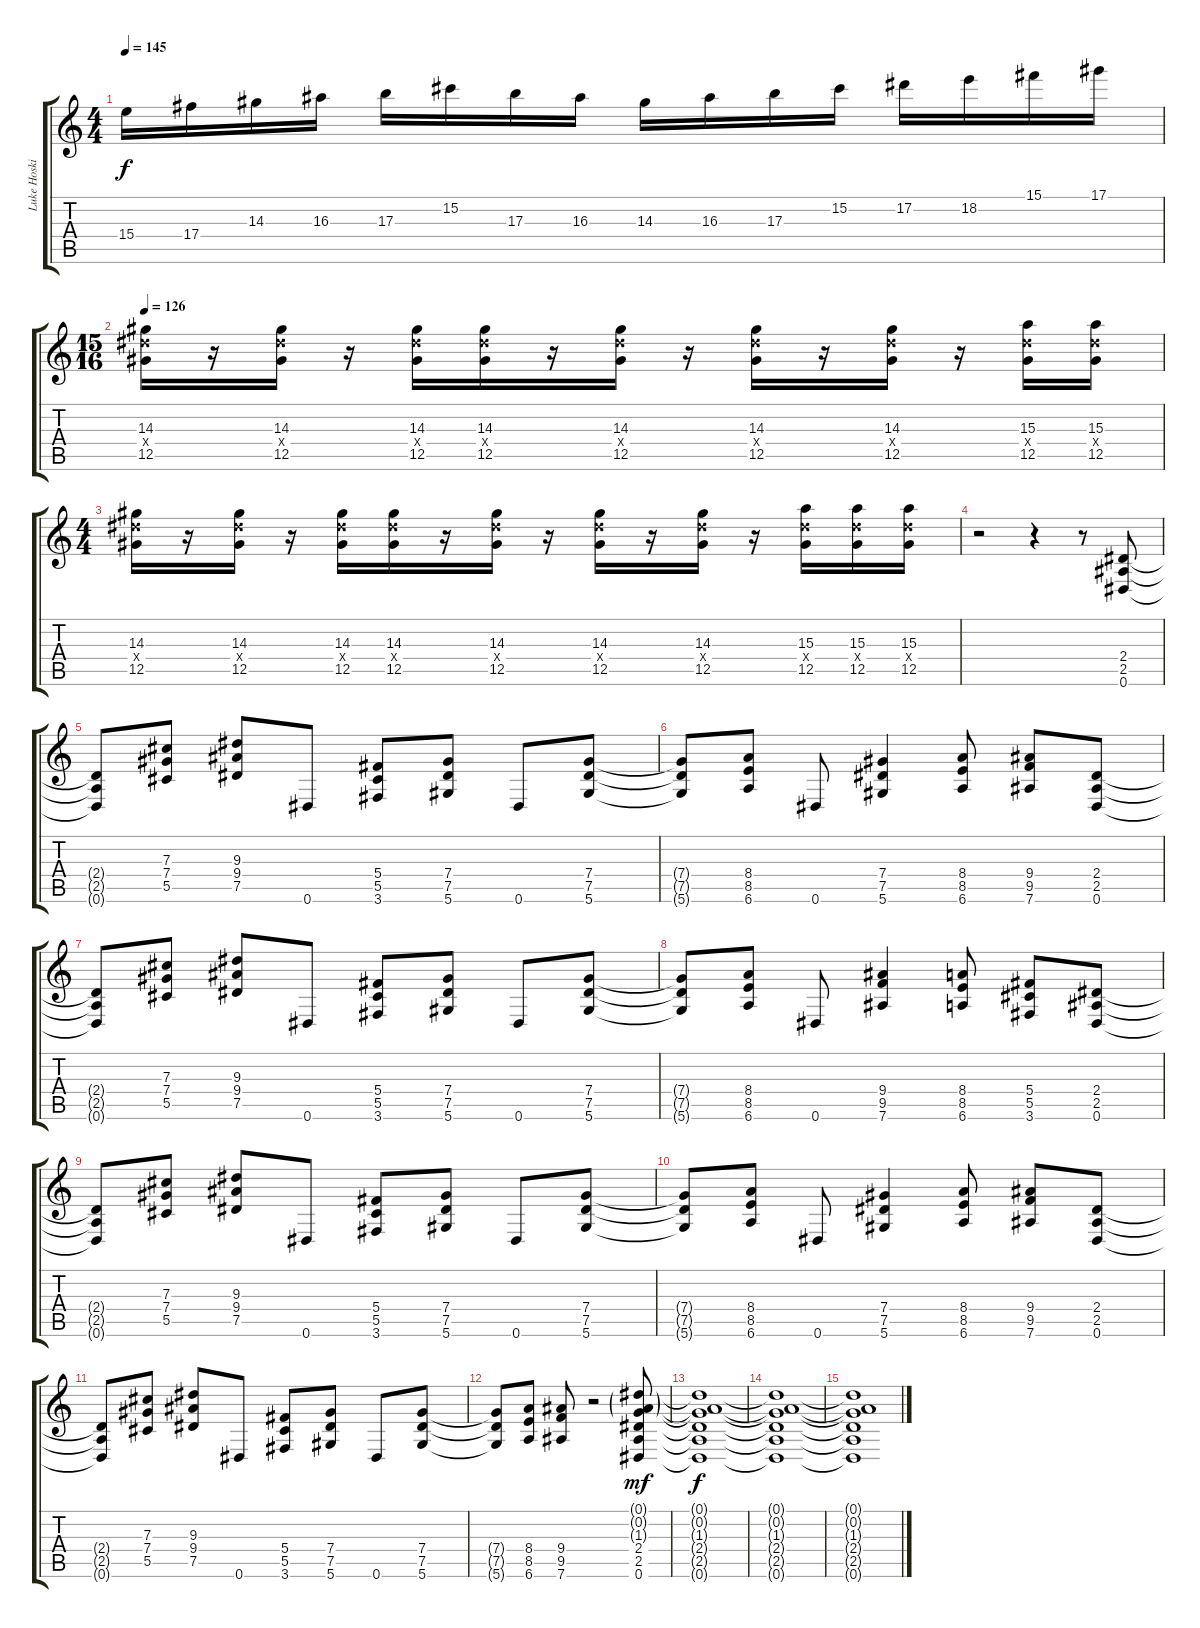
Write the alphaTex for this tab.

\track ("Luke Hoskin" "Luke Hoski") {instrument overdrivenguitar}
\staff {score tabs}
\tuning (Eb4 Bb3 Gb3 Db3 Ab2 Eb2) {hide}
\ts (4 4)
\tempo 145
\clef g2
\ks c
15.4.16{dy f} 17.4.16 14.3.16 16.3.16 17.3.16 15.2.16 17.3.16 16.3.16 14.3.16 16.3.16 17.3.16 15.2.16 17.2.16 18.2.16 15.1.16 17.1.16 |
\ts (15 16)
\tempo 126
(14.3 14.4{x} 12.5).16{volume 16} r.16 (14.3 14.4{x} 12.5).16 r.16 (14.3 14.4{x} 12.5).16 (14.3 14.4{x} 12.5).16 r.16 (14.3 14.4{x} 12.5).16 r.16 (14.3 14.4{x} 12.5).16 r.16 (14.3 14.4{x} 12.5).16 r.16 (15.3 14.4{x} 12.5).16 (15.3 14.4{x} 12.5).16 |
\ts (4 4)
(14.3 14.4{x} 12.5).16 r.16 (14.3 14.4{x} 12.5).16 r.16 (14.3 14.4{x} 12.5).16 (14.3 14.4{x} 12.5).16 r.16 (14.3 14.4{x} 12.5).16 r.16 (14.3 14.4{x} 12.5).16 r.16 (14.3 14.4{x} 12.5).16 r.16 (15.3 14.4{x} 12.5).16 (15.3 14.4{x} 12.5).16 (15.3 14.4{x} 12.5).16 |
r.2 r.4 r.8 (2.4 2.5 0.6).8 |
(2.4{t} 2.5{t} 0.6{t}).8 (7.3 7.4 5.5).8 (9.3 9.4 7.5).8 0.6.8 (5.4 5.5 3.6).8 (7.4 7.5 5.6).8 0.6.8 (7.4 7.5 5.6).8 |
(7.4{t} 7.5{t} 5.6{t}).8 (8.4 8.5 6.6).8 0.6.8 (7.4 7.5 5.6).4 (8.4 8.5 6.6).8 (9.4 9.5 7.6).8 (2.4 2.5 0.6).8 |
(2.4{t} 2.5{t} 0.6{t}).8 (7.3 7.4 5.5).8 (9.3 9.4 7.5).8 0.6.8 (5.4 5.5 3.6).8 (7.4 7.5 5.6).8 0.6.8 (7.4 7.5 5.6).8 |
(7.4{t} 7.5{t} 5.6{t}).8 (8.4 8.5 6.6).8 0.6.8 (9.4 9.5 7.6).4 (8.4 8.5 6.6).8 (5.4 5.5 3.6).8 (2.4 2.5 0.6).8 |
(2.4{t} 2.5{t} 0.6{t}).8 (7.3 7.4 5.5).8 (9.3 9.4 7.5).8 0.6.8 (5.4 5.5 3.6).8 (7.4 7.5 5.6).8 0.6.8 (7.4 7.5 5.6).8 |
(7.4{t} 7.5{t} 5.6{t}).8 (8.4 8.5 6.6).8 0.6.8 (7.4 7.5 5.6).4 (8.4 8.5 6.6).8 (9.4 9.5 7.6).8 (2.4 2.5 0.6).8 |
(2.4{t} 2.5{t} 0.6{t}).8 (7.3 7.4 5.5).8 (9.3 9.4 7.5).8 0.6.8 (5.4 5.5 3.6).8 (7.4 7.5 5.6).8 0.6.8 (7.4 7.5 5.6).8 |
(7.4{t} 7.5{t} 5.6{t}).8 (8.4 8.5 6.6).8 (9.4 9.5 7.6).8 r.2 (0.1{g} 0.2{g} 1.3{g} 2.4 2.5 0.6).8{dy mf} |
(0.1{t} 0.2{t} 1.3{t} 2.4{t} 2.5{t} 0.6{t}).1{dy f} |
(0.1{t} 0.2{t} 1.3{t} 2.4{t} 2.5{t} 0.6{t}).1 |
(0.1{t} 0.2{t} 1.3{t} 2.4{t} 2.5{t} 0.6{t}).1
